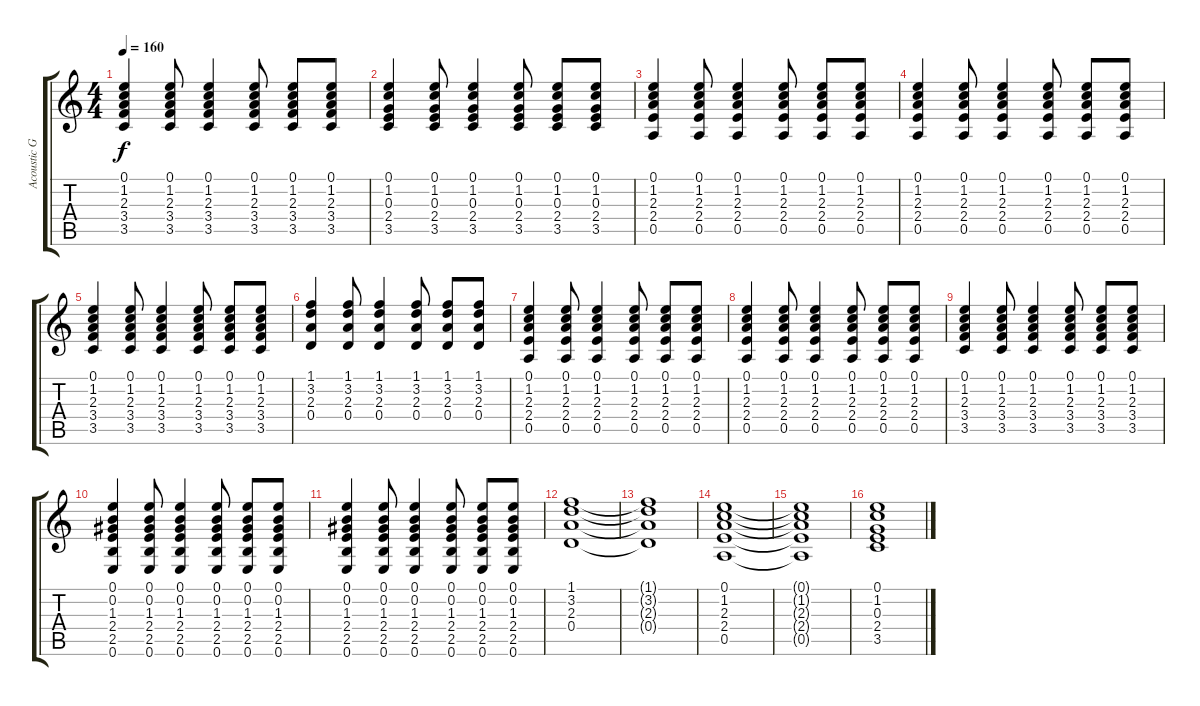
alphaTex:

\track ("Acoustic Guitar (Right)" "Acoustic G") {instrument acousticguitarsteel}
\staff {score tabs}
\tuning (E4 B3 G3 D3 A2 E2) {hide}
\ts (4 4)
\tempo 160
\clef g2
\ks c
(0.1 1.2 2.3 3.4 3.5).4{dy f} (0.1 1.2 2.3 3.4 3.5).8 (0.1 1.2 2.3 3.4 3.5).4 (0.1 1.2 2.3 3.4 3.5).8 (0.1 1.2 2.3 3.4 3.5).8 (0.1 1.2 2.3 3.4 3.5).8 |
(0.1 1.2 0.3 2.4 3.5).4 (0.1 1.2 0.3 2.4 3.5).8 (0.1 1.2 0.3 2.4 3.5).4 (0.1 1.2 0.3 2.4 3.5).8 (0.1 1.2 0.3 2.4 3.5).8 (0.1 1.2 0.3 2.4 3.5).8 |
(0.1 1.2 2.3 2.4 0.5).4 (0.1 1.2 2.3 2.4 0.5).8 (0.1 1.2 2.3 2.4 0.5).4 (0.1 1.2 2.3 2.4 0.5).8 (0.1 1.2 2.3 2.4 0.5).8 (0.1 1.2 2.3 2.4 0.5).8 |
(0.1 1.2 2.3 2.4 0.5).4 (0.1 1.2 2.3 2.4 0.5).8 (0.1 1.2 2.3 2.4 0.5).4 (0.1 1.2 2.3 2.4 0.5).8 (0.1 1.2 2.3 2.4 0.5).8 (0.1 1.2 2.3 2.4 0.5).8 |
(0.1 1.2 2.3 3.4 3.5).4 (0.1 1.2 2.3 3.4 3.5).8 (0.1 1.2 2.3 3.4 3.5).4 (0.1 1.2 2.3 3.4 3.5).8 (0.1 1.2 2.3 3.4 3.5).8 (0.1 1.2 2.3 3.4 3.5).8 |
(1.1 3.2 2.3 0.4).4 (1.1 3.2 2.3 0.4).8 (1.1 3.2 2.3 0.4).4 (1.1 3.2 2.3 0.4).8 (1.1 3.2 2.3 0.4).8 (1.1 3.2 2.3 0.4).8 |
(0.1 1.2 2.3 2.4 0.5).4 (0.1 1.2 2.3 2.4 0.5).8 (0.1 1.2 2.3 2.4 0.5).4 (0.1 1.2 2.3 2.4 0.5).8 (0.1 1.2 2.3 2.4 0.5).8 (0.1 1.2 2.3 2.4 0.5).8 |
(0.1 1.2 2.3 2.4 0.5).4 (0.1 1.2 2.3 2.4 0.5).8 (0.1 1.2 2.3 2.4 0.5).4 (0.1 1.2 2.3 2.4 0.5).8 (0.1 1.2 2.3 2.4 0.5).8 (0.1 1.2 2.3 2.4 0.5).8 |
(0.1 1.2 2.3 3.4 3.5).4 (0.1 1.2 2.3 3.4 3.5).8 (0.1 1.2 2.3 3.4 3.5).4 (0.1 1.2 2.3 3.4 3.5).8 (0.1 1.2 2.3 3.4 3.5).8 (0.1 1.2 2.3 3.4 3.5).8 |
(0.1 0.2 1.3 2.4 2.5 0.6).4 (0.1 0.2 1.3 2.4 2.5 0.6).8 (0.1 0.2 1.3 2.4 2.5 0.6).4 (0.1 0.2 1.3 2.4 2.5 0.6).8 (0.1 0.2 1.3 2.4 2.5 0.6).8 (0.1 0.2 1.3 2.4 2.5 0.6).8 |
(0.1 0.2 1.3 2.4 2.5 0.6).4 (0.1 0.2 1.3 2.4 2.5 0.6).8 (0.1 0.2 1.3 2.4 2.5 0.6).4 (0.1 0.2 1.3 2.4 2.5 0.6).8 (0.1 0.2 1.3 2.4 2.5 0.6).8 (0.1 0.2 1.3 2.4 2.5 0.6).8 |
(1.1 3.2 2.3 0.4).1 |
(1.1{t} 3.2{t} 2.3{t} 0.4{t}).1 |
(0.1 1.2 2.3 2.4 0.5).1 |
(0.1{t} 1.2{t} 2.3{t} 2.4{t} 0.5{t}).1 |
(0.1 1.2 0.3 2.4 3.5).1
